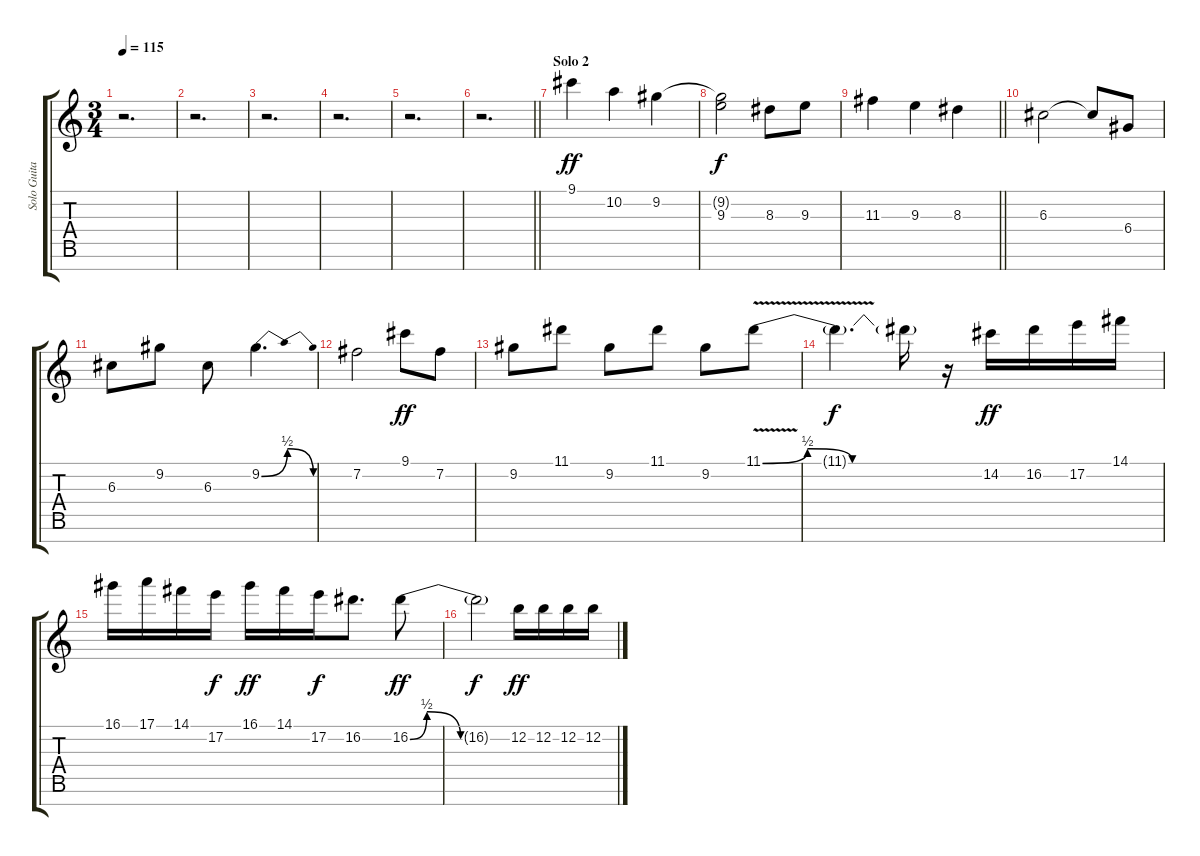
\track ("Solo Guitar" "Solo Guita") {instrument distortionguitar}
\staff {score tabs}
\tuning (E4 B3 G3 D3 A2 E2 B1) {hide}
\ts (3 4)
\tempo 115
\clef g2
\ks c
r.2{d dy f} |
r.2{d} |
r.2{d} |
r.2{d} |
r.2{d} |
\barLineRight lightlight
r.2{d} |
\section ("" "Solo 2")
9.1.4{dy ff} 10.2.4 9.2.4 |
(9.2{t} 9.3).2{dy f} 8.3.8 9.3.8 |
\barLineRight lightlight
11.3.4 9.3.4 8.3.4 |
6.3.2 6.3{t}.8 6.4.8 |
6.3.8 9.2.8 6.3.8 9.2{be (bendrelease 0 0 30 2 30 2 60 0)}.4{d} |
7.2.2 9.1.8{dy ff} 7.2.8 |
9.2.8 11.1.8 9.2.8 11.1.8 9.2.8 11.1{be (custom 0 0 15 2 30 0 60 0) v}.8 |
11.1{t}.4{d dy f} 11.1{t}.16 r.16 14.2.16{dy ff} 16.2.16 17.2.16 14.1.16 |
16.1.16 17.1.16 14.1.16 17.2.16{dy f} 16.1.16{dy ff} 14.1.16 17.2.16{dy f} 16.2.8{d} 16.2{be (custom 0 0 10 2 30 0 60 0)}.8{dy ff} |
16.2{t}.2{dy f} 12.2.16{dy ff} 12.2.16 12.2.16 12.2.16
